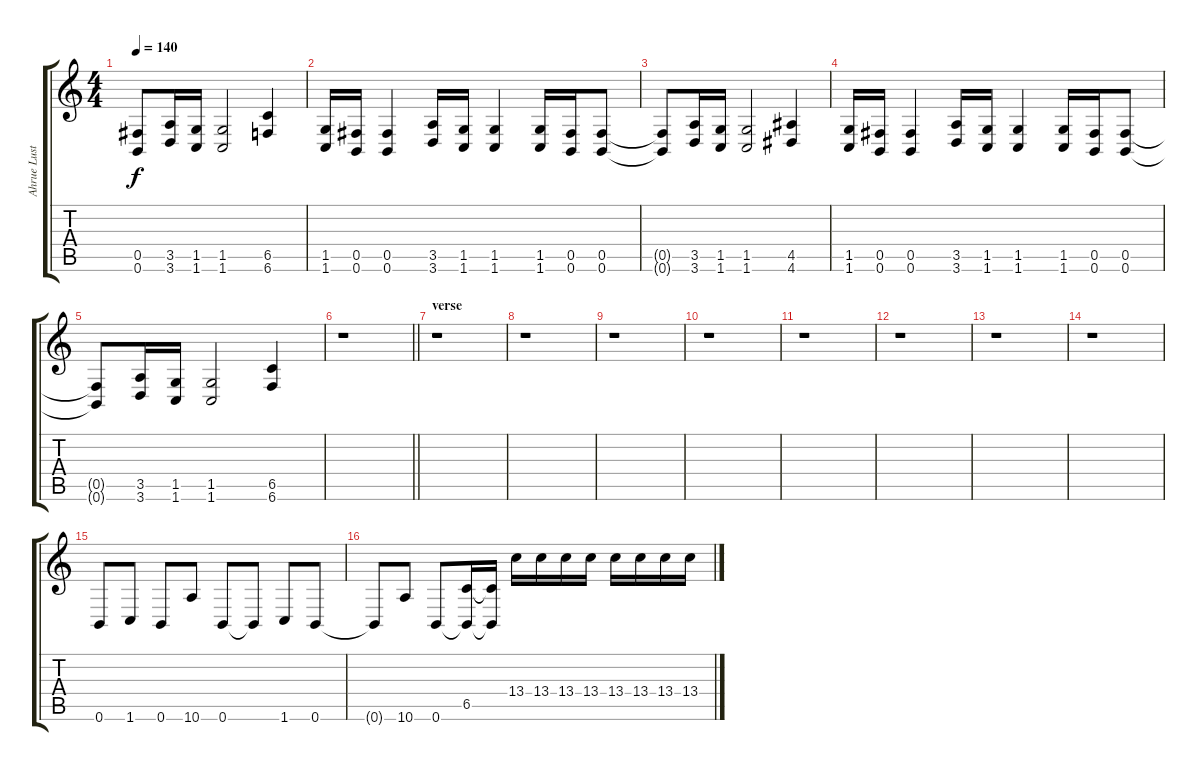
\track ("Ahrue Luster" "Ahrue Lust") {solo instrument distortionguitar}
\staff {score tabs}
\tuning (Db4 Ab3 E3 B2 Gb2 B1) {hide}
\ts (4 4)
\tempo 140
\clef g2
\ks c
(0.5{t} 0.6{t}).8{dy f} (3.5 3.6).16 (1.5 1.6).16 (1.5 1.6).2 (6.5 6.6).4 |
(1.5 1.6).16 (0.5 0.6).16 (0.5 0.6).4 (3.5 3.6).16 (1.5 1.6).16 (1.5 1.6).4 (1.5 1.6).16 (0.5 0.6).16 (0.5 0.6).8 |
(0.5{t} 0.6{t}).8 (3.5 3.6).16 (1.5 1.6).16 (1.5 1.6).2 (4.5 4.6).4 |
(1.5 1.6).16 (0.5 0.6).16 (0.5 0.6).4 (3.5 3.6).16 (1.5 1.6).16 (1.5 1.6).4 (1.5 1.6).16 (0.5 0.6).16 (0.5 0.6).8 |
(0.5{t} 0.6{t}).8 (3.5 3.6).16 (1.5 1.6).16 (1.5 1.6).2 (6.5 6.6).4 |
\barLineRight lightlight
r.1 |
\section ("" "verse")
r.1 |
r.1 |
r.1 |
r.1 |
r.1 |
r.1 |
r.1 |
r.1 |
0.6.8 1.6.8 0.6.8 10.6.8 0.6.8 0.6{t}.8 1.6.8 0.6.8 |
0.6{t}.8 10.6.8 0.6.8 (6.5 0.6{t}).16 (6.5{t} 0.6{t}).16 13.4.16 13.4.16 13.4.16 13.4.16 13.4.16 13.4.16 13.4.16 13.4.16
